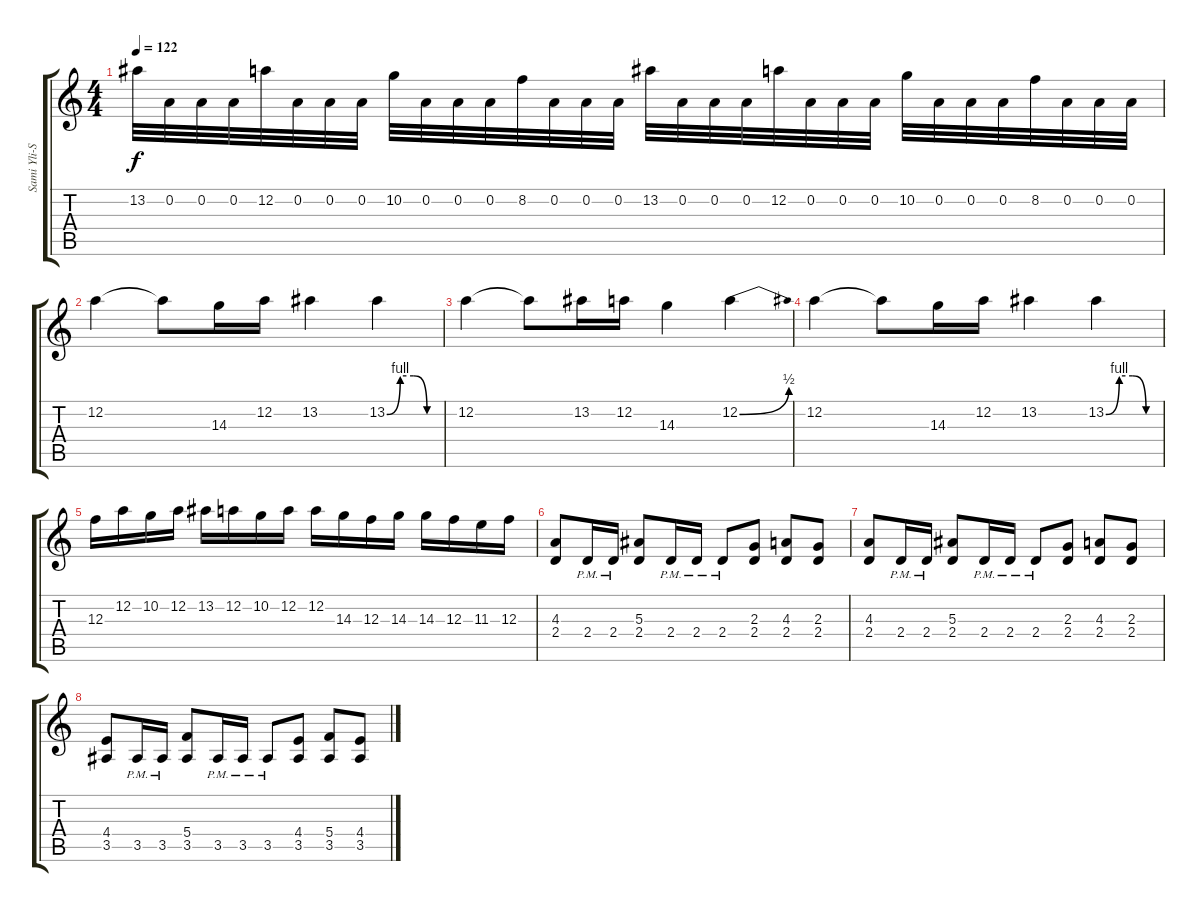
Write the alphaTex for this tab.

\track ("Sami Yli-Sirniö" "Sami Yli-S") {instrument distortionguitar}
\staff {score tabs}
\tuning (D4 A3 F3 C3 G2 D2) {hide}
\ts (4 4)
\tempo 122
\clef g2
\ks c
13.2.32{dy f} 0.2.32 0.2.32 0.2.32 12.2.32 0.2.32 0.2.32 0.2.32 10.2.32 0.2.32 0.2.32 0.2.32 8.2.32 0.2.32 0.2.32 0.2.32 13.2.32 0.2.32 0.2.32 0.2.32 12.2.32 0.2.32 0.2.32 0.2.32 10.2.32 0.2.32 0.2.32 0.2.32 8.2.32 0.2.32 0.2.32 0.2.32 |
12.2.4 12.2{t}.8 14.3.16 12.2.16 13.2.4 13.2{be (custom 0 0 15 4 30 4 45 0 60 0)}.4 |
12.2.4 12.2{t}.8 13.2.16 12.2.16 14.3.4 12.2{be (bend 0 0 60 2)}.4 |
12.2.4 12.2{t}.8 14.3.16 12.2.16 13.2.4 13.2{be (custom 0 0 15 4 30 4 45 0 60 0)}.4 |
12.3.16 12.2.16 10.2.16 12.2.16 13.2.16 12.2.16 10.2.16 12.2.16 12.2.16 14.3.16 12.3.16 14.3.16 14.3.16 12.3.16 11.3.16 12.3.16 |
(4.3 2.4).8 2.4{pm}.16 2.4{pm}.16 (5.3 2.4).8 2.4{pm}.16 2.4{pm}.16 2.4{pm}.8 (2.3 2.4).8 (4.3 2.4).8 (2.3 2.4).8 |
(4.3 2.4).8 2.4{pm}.16 2.4{pm}.16 (5.3 2.4).8 2.4{pm}.16 2.4{pm}.16 2.4{pm}.8 (2.3 2.4).8 (4.3 2.4).8 (2.3 2.4).8 |
(4.4 3.5).8 3.5{pm}.16 3.5{pm}.16 (5.4 3.5).8 3.5{pm}.16 3.5{pm}.16 3.5{pm}.8 (4.4 3.5).8 (5.4 3.5).8 (4.4 3.5).8
